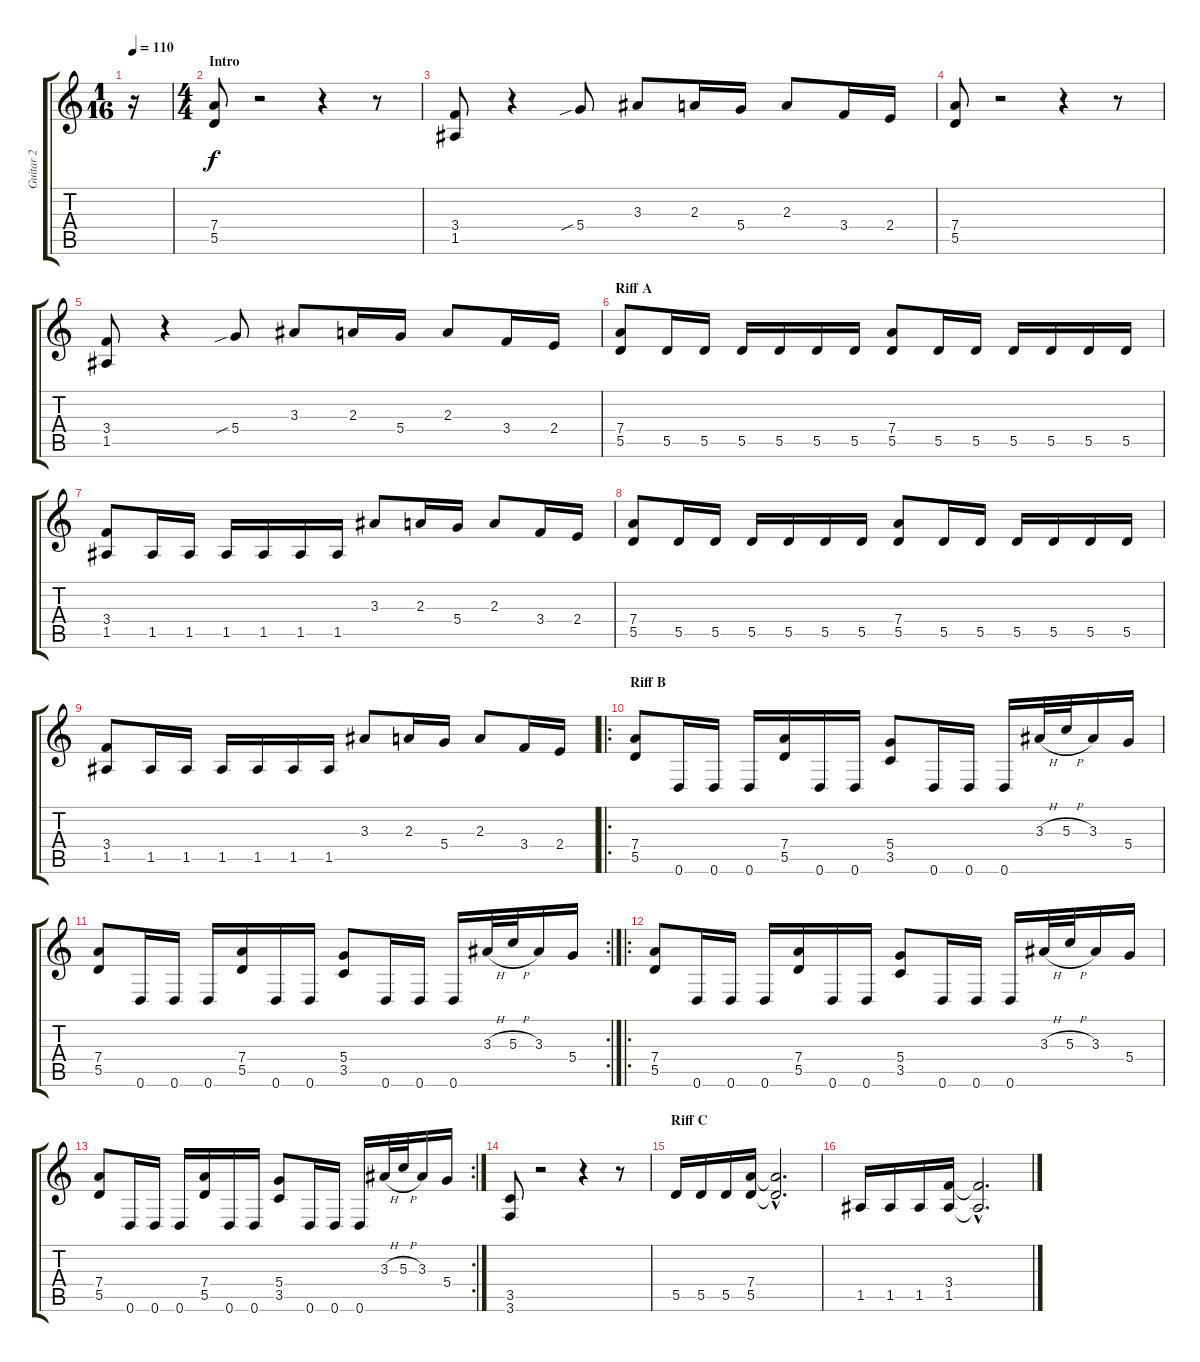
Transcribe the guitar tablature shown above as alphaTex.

\track ("Guitar 2" "Guitar 2") {instrument overdrivenguitar}
\staff {score tabs}
\tuning (E4 B3 G3 D3 A2 D2) {hide}
\ts (1 16)
\tempo 110
\clef g2
\ks c
r.16{dy f instrument overdrivenguitar} |
\ts (4 4)
\section ("" "Intro")
(7.4 5.5).8 r.2 r.4 r.8 |
(3.4 1.5).8 r.4 5.4{sib}.8 3.3.8 2.3.16 5.4.16 2.3.8 3.4.16 2.4.16 |
(7.4 5.5).8 r.2 r.4 r.8 |
(3.4 1.5).8 r.4 5.4{sib}.8 3.3.8 2.3.16 5.4.16 2.3.8 3.4.16 2.4.16 |
\section ("" "Riff A")
(7.4 5.5).8 5.5.16 5.5.16 5.5.16 5.5.16 5.5.16 5.5.16 (7.4 5.5).8 5.5.16 5.5.16 5.5.16 5.5.16 5.5.16 5.5.16 |
(3.4 1.5).8 1.5.16 1.5.16 1.5.16 1.5.16 1.5.16 1.5.16 3.3.8 2.3.16 5.4.16 2.3.8 3.4.16 2.4.16 |
(7.4 5.5).8 5.5.16 5.5.16 5.5.16 5.5.16 5.5.16 5.5.16 (7.4 5.5).8 5.5.16 5.5.16 5.5.16 5.5.16 5.5.16 5.5.16 |
(3.4 1.5).8 1.5.16 1.5.16 1.5.16 1.5.16 1.5.16 1.5.16 3.3.8 2.3.16 5.4.16 2.3.8 3.4.16 2.4.16 |
\ro
\section ("" "Riff B")
(7.4 5.5).8 0.6.16 0.6.16 0.6.16 (7.4 5.5).16 0.6.16 0.6.16 (5.4 3.5).8 0.6.16 0.6.16 0.6.16 3.3{h}.32 5.3{h}.32 3.3.16 5.4.16 |
\rc 2
(7.4 5.5).8 0.6.16 0.6.16 0.6.16 (7.4 5.5).16 0.6.16 0.6.16 (5.4 3.5).8 0.6.16 0.6.16 0.6.16 3.3{h}.32 5.3{h}.32 3.3.16 5.4.16 |
\ro
(7.4 5.5).8 0.6.16 0.6.16 0.6.16 (7.4 5.5).16 0.6.16 0.6.16 (5.4 3.5).8 0.6.16 0.6.16 0.6.16 3.3{h}.32 5.3{h}.32 3.3.16 5.4.16 |
\rc 2
(7.4 5.5).8 0.6.16 0.6.16 0.6.16 (7.4 5.5).16 0.6.16 0.6.16 (5.4 3.5).8 0.6.16 0.6.16 0.6.16 3.3{h}.32 5.3{h}.32 3.3.16 5.4.16 |
(3.5 3.6).8 r.2 r.4 r.8 |
\section ("" "Riff C")
5.5.16 5.5.16 5.5.16 (7.4 5.5).16 (7.4{hac t} 5.5{hac t}).2{d} |
1.5.16 1.5.16 1.5.16 (3.4 1.5).16 (3.4{hac t} 1.5{hac t}).2{d}
